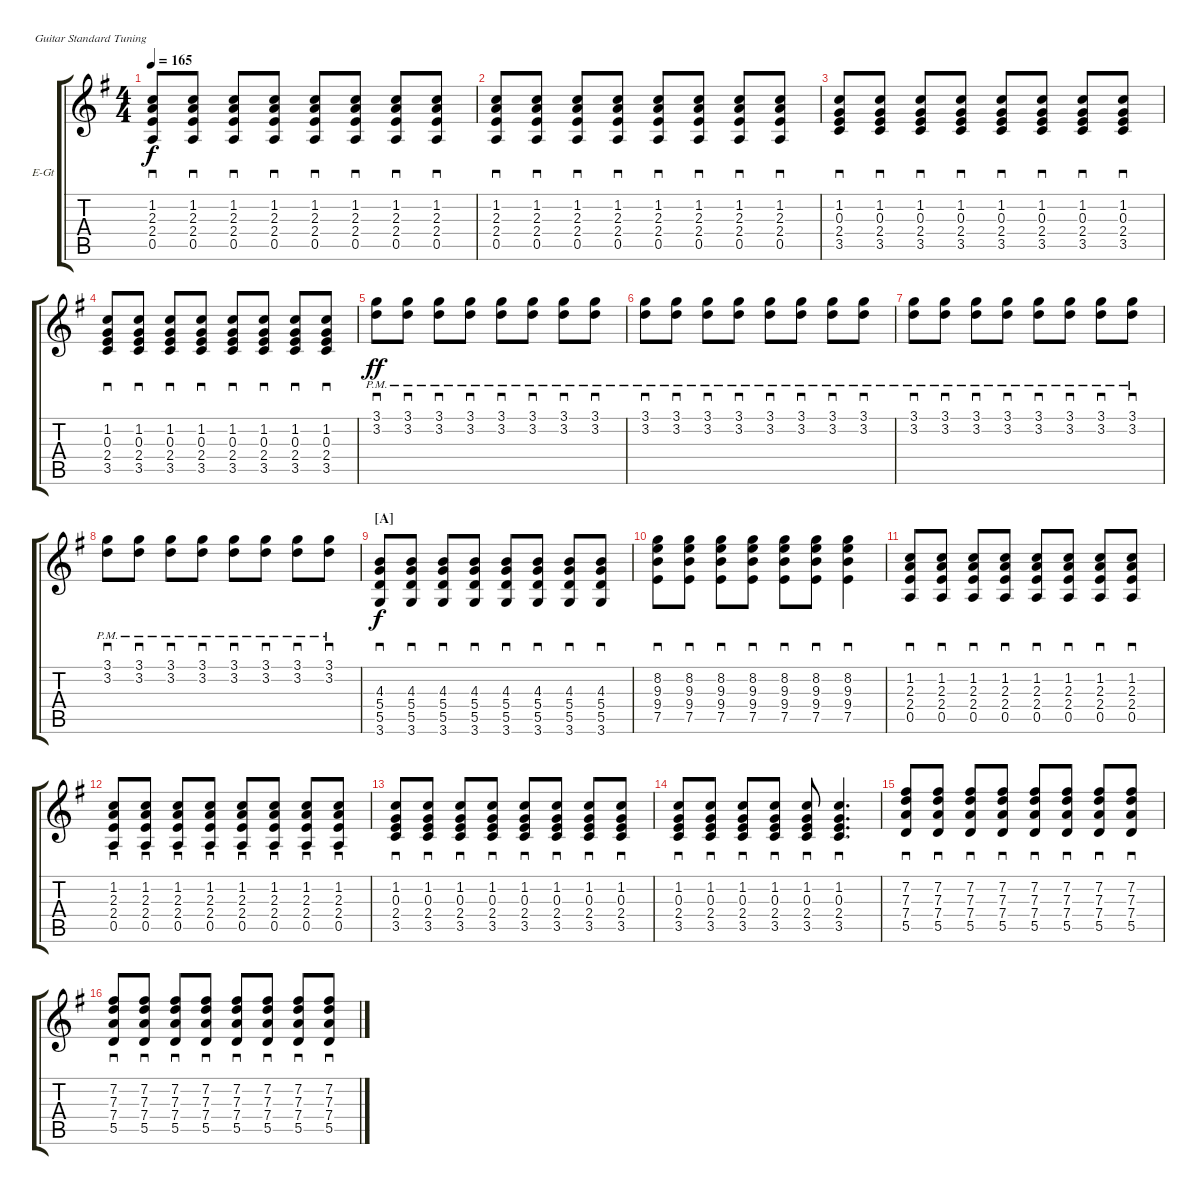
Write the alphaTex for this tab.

\defaultSystemsLayout 4
\bracketExtendMode groupsimilarinstruments
\firstSystemTrackNameOrientation horizontal
\otherSystemsTrackNameOrientation horizontal
\track ("Nick Valensi" "E-Gt") {instrument electricguitarclean}
\staff {score tabs}
\tuning (E4 B3 G3 D3 A2 E2)
\ts (4 4)
\tempo 165
\clef g2
\ks g
(0.5 2.4 2.3 1.2).8{sd dy f} (0.5 2.4 2.3 1.2).8{sd} (0.5 2.4 2.3 1.2).8{sd} (0.5 2.4 2.3 1.2).8{sd} (0.5 2.4 2.3 1.2).8{sd} (0.5 2.4 2.3 1.2).8{sd} (0.5 2.4 2.3 1.2).8{sd} (0.5 2.4 2.3 1.2).8{sd} |
(0.5 2.4 2.3 1.2).8{sd} (0.5 2.4 2.3 1.2).8{sd} (0.5 2.4 2.3 1.2).8{sd} (0.5 2.4 2.3 1.2).8{sd} (0.5 2.4 2.3 1.2).8{sd} (0.5 2.4 2.3 1.2).8{sd} (0.5 2.4 2.3 1.2).8{sd} (0.5 2.4 2.3 1.2).8{sd} |
(3.5 2.4 0.3 1.2).8{sd} (3.5 2.4 0.3 1.2).8{sd} (3.5 2.4 0.3 1.2).8{sd} (3.5 2.4 0.3 1.2).8{sd} (3.5 2.4 0.3 1.2).8{sd} (3.5 2.4 0.3 1.2).8{sd} (3.5 2.4 0.3 1.2).8{sd} (3.5 2.4 0.3 1.2).8{sd} |
(3.5 2.4 0.3 1.2).8{sd} (3.5 2.4 0.3 1.2).8{sd} (3.5 2.4 0.3 1.2).8{sd} (3.5 2.4 0.3 1.2).8{sd} (3.5 2.4 0.3 1.2).8{sd} (3.5 2.4 0.3 1.2).8{sd} (3.5 2.4 0.3 1.2).8{sd} (3.5 2.4 0.3 1.2).8{sd} |
(3.2{pm} 3.1{pm}).8{sd dy ff} (3.2{pm} 3.1{pm}).8{sd} (3.2{pm} 3.1{pm}).8{sd} (3.2{pm} 3.1{pm}).8{sd} (3.2{pm} 3.1{pm}).8{sd} (3.2{pm} 3.1{pm}).8{sd} (3.2{pm} 3.1{pm}).8{sd} (3.2{pm} 3.1{pm}).8{sd} |
(3.2{pm} 3.1{pm}).8{sd} (3.2{pm} 3.1{pm}).8{sd} (3.2{pm} 3.1{pm}).8{sd} (3.2{pm} 3.1{pm}).8{sd} (3.2{pm} 3.1{pm}).8{sd} (3.2{pm} 3.1{pm}).8{sd} (3.2{pm} 3.1{pm}).8{sd} (3.2{pm} 3.1{pm}).8{sd} |
(3.2{pm} 3.1{pm}).8{sd} (3.2{pm} 3.1{pm}).8{sd} (3.2{pm} 3.1{pm}).8{sd} (3.2{pm} 3.1{pm}).8{sd} (3.2{pm} 3.1{pm}).8{sd} (3.2{pm} 3.1{pm}).8{sd} (3.2{pm} 3.1{pm}).8{sd} (3.2{pm} 3.1{pm}).8{sd} |
(3.2{pm} 3.1{pm}).8{sd} (3.2{pm} 3.1{pm}).8{sd} (3.2{pm} 3.1{pm}).8{sd} (3.2{pm} 3.1{pm}).8{sd} (3.2{pm} 3.1{pm}).8{sd} (3.2{pm} 3.1{pm}).8{sd} (3.2{pm} 3.1{pm}).8{sd} (3.2{pm} 3.1{pm}).8{sd} |
\section ("A" "")
(3.6 5.5 5.4 4.3).8{sd dy f} (3.6 5.5 5.4 4.3).8{sd} (3.6 5.5 5.4 4.3).8{sd} (3.6 5.5 5.4 4.3).8{sd} (3.6 5.5 5.4 4.3).8{sd} (3.6 5.5 5.4 4.3).8{sd} (3.6 5.5 5.4 4.3).8{sd} (3.6 5.5 5.4 4.3).8{sd} |
(7.5 9.4 9.3 8.2).8{sd} (7.5 9.4 9.3 8.2).8{sd} (7.5 9.4 9.3 8.2).8{sd} (7.5 9.4 9.3 8.2).8{sd} (7.5 9.4 9.3 8.2).8{sd} (7.5 9.4 9.3 8.2).8{sd} (7.5 9.4 9.3 8.2).4{sd} |
(0.5 2.4 2.3 1.2).8{sd} (0.5 2.4 2.3 1.2).8{sd} (0.5 2.4 2.3 1.2).8{sd} (0.5 2.4 2.3 1.2).8{sd} (0.5 2.4 2.3 1.2).8{sd} (0.5 2.4 2.3 1.2).8{sd} (0.5 2.4 2.3 1.2).8{sd} (0.5 2.4 2.3 1.2).8{sd} |
(0.5 2.4 2.3 1.2).8{sd} (0.5 2.4 2.3 1.2).8{sd} (0.5 2.4 2.3 1.2).8{sd} (0.5 2.4 2.3 1.2).8{sd} (0.5 2.4 2.3 1.2).8{sd} (0.5 2.4 2.3 1.2).8{sd} (0.5 2.4 2.3 1.2).8{sd} (0.5 2.4 2.3 1.2).8{sd} |
(3.5 2.4 0.3 1.2).8{sd} (3.5 2.4 0.3 1.2).8{sd} (3.5 2.4 0.3 1.2).8{sd} (3.5 2.4 0.3 1.2).8{sd} (3.5 2.4 0.3 1.2).8{sd} (3.5 2.4 0.3 1.2).8{sd} (3.5 2.4 0.3 1.2).8{sd} (3.5 2.4 0.3 1.2).8{sd} |
(3.5 2.4 0.3 1.2).8{sd} (3.5 2.4 0.3 1.2).8{sd} (3.5 2.4 0.3 1.2).8{sd} (3.5 2.4 0.3 1.2).8{sd} (3.5 2.4 0.3 1.2).8{sd} (3.5 2.4 0.3 1.2).4{d sd} |
(5.5 7.4 7.3 7.2).8{sd} (5.5 7.4 7.3 7.2).8{sd} (5.5 7.4 7.3 7.2).8{sd} (5.5 7.4 7.3 7.2).8{sd} (5.5 7.4 7.3 7.2).8{sd} (5.5 7.4 7.3 7.2).8{sd} (5.5 7.4 7.3 7.2).8{sd} (5.5 7.4 7.3 7.2).8{sd} |
(5.5 7.4 7.3 7.2).8{sd} (5.5 7.4 7.3 7.2).8{sd} (5.5 7.4 7.3 7.2).8{sd} (5.5 7.4 7.3 7.2).8{sd} (5.5 7.4 7.3 7.2).8{sd} (5.5 7.4 7.3 7.2).8{sd} (5.5 7.4 7.3 7.2).8{sd} (5.5 7.4 7.3 7.2).8{sd}
